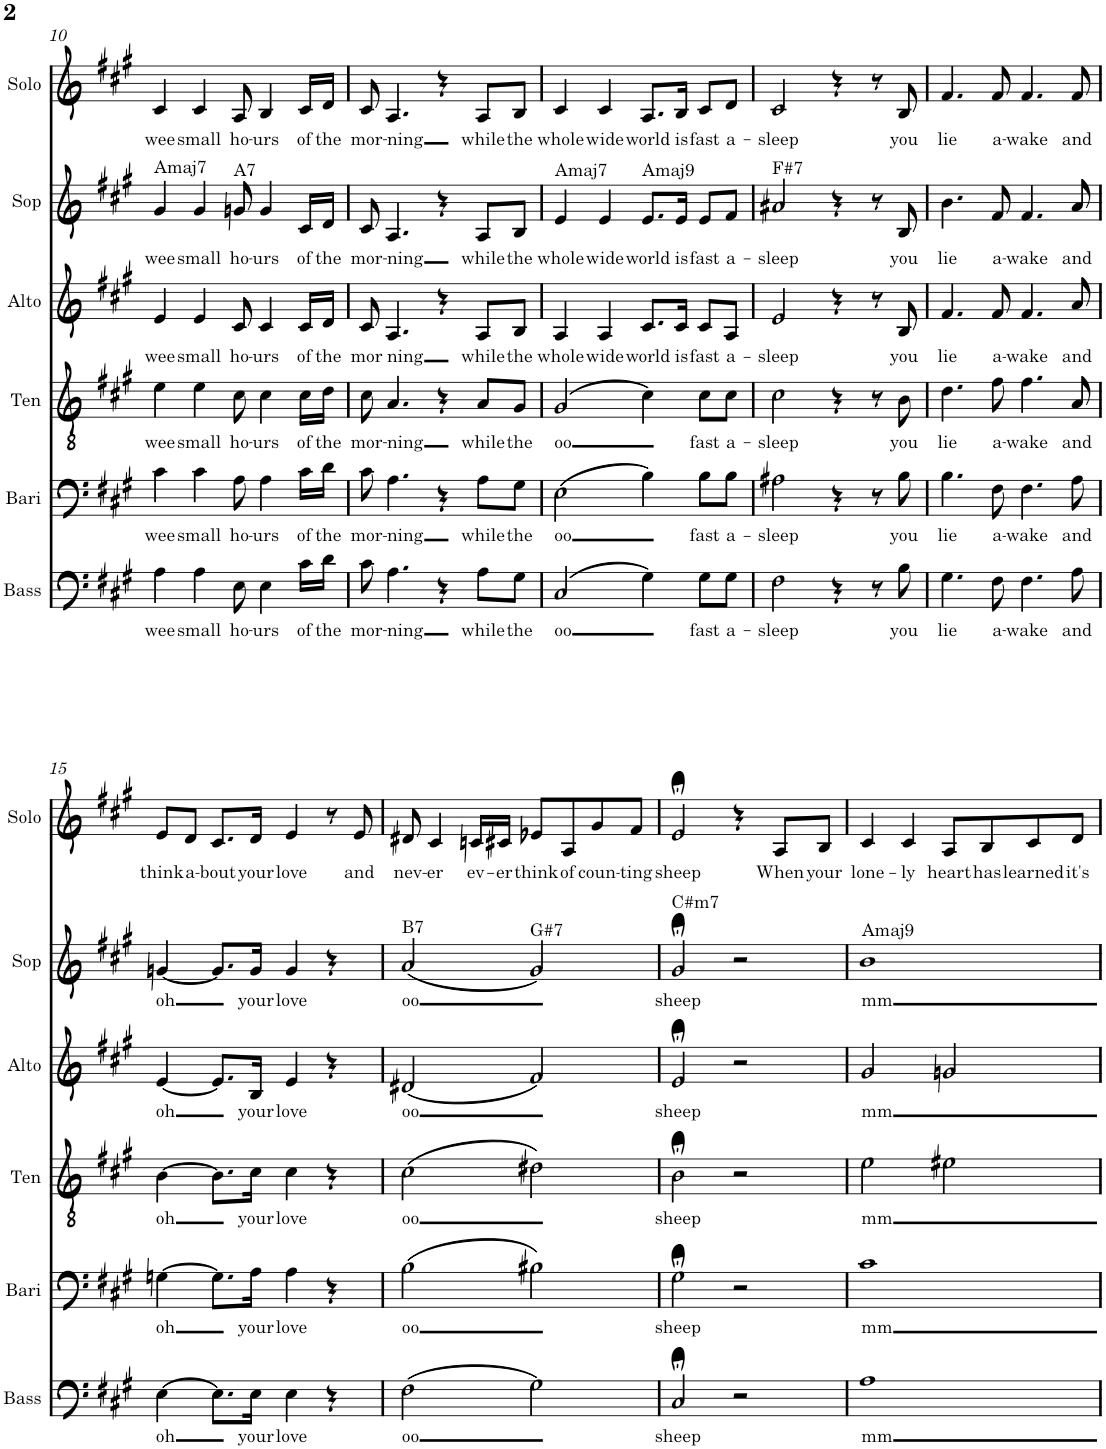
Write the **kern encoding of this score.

**kern	**text	**kern	**text	**kern	**text	**kern	**text	**kern	**text	**kern	**text
*part6	*part6	*part5	*part5	*part4	*part4	*part3	*part3	*part2	*part2	*part1	*part1
*staff6	*staff6	*staff5	*staff5	*staff4	*staff4	*staff3	*staff3	*staff2	*staff2	*staff1	*staff1
*I"Bass	*	*I"Baritone	*	*I"Tenor	*	*I"Alto	*	*I"Soprano	*	*I"Solo	*
*I'Bass	*	*I'Bari	*	*I'Ten	*	*I'Alto	*	*I'Sop	*	*I'Solo	*
!!LO:PB:g=z
*clefF4	*	*clefF4	*	*clefGv2	*	*clefG2	*	*clefG2	*	*clefG2	*
*k[f#c#g#]	*	*k[f#c#g#]	*	*k[f#c#g#]	*	*k[f#c#g#]	*	*k[f#c#g#]	*	*k[f#c#g#]	*
*M4/4	*	*M4/4	*	*M4/4	*	*M4/4	*	*M4/4	*	*M4/4	*
=10	=10	=10	=10	=10	=10	=10	=10	=10	=10	=10	=10
!	!	!	!	!	!	!	!	!LO:TX:a:t=Amaj7	!	!	!
!	!LO:LY:b	!	!LO:LY:b	!	!LO:LY:b	!	!LO:LY:b	!	!LO:LY:b	!	!LO:LY:b
4A\	wee	4c#\	wee	4e\	wee	4e/	wee	4g#/	wee	4c#/	wee
!	!LO:LY:b	!	!LO:LY:b	!	!LO:LY:b	!	!LO:LY:b	!	!LO:LY:b	!	!LO:LY:b
4A\	small	4c#\	small	4e\	small	4e/	small	4g#/	small	4c#/	small
!	!	!	!	!	!	!	!	!LO:TX:a:t=A7	!	!	!
!	!LO:LY:b	!	!LO:LY:b	!	!LO:LY:b	!	!LO:LY:b	!	!LO:LY:b	!	!LO:LY:b
8E\	ho-	8A\	ho-	8c#\	ho-	8c#/	ho-	8gn/	ho-	8A/	ho-
!	!LO:LY:b	!	!LO:LY:b	!	!LO:LY:b	!	!LO:LY:b	!	!LO:LY:b	!	!LO:LY:b
4E\	-urs	4A\	-urs	4c#\	-urs	4c#/	-urs	4g/	-urs	4B/	-urs
!	!LO:LY:b	!	!LO:LY:b	!	!LO:LY:b	!	!LO:LY:b	!	!LO:LY:b	!	!LO:LY:b
16c#\LL	of	16c#\LL	of	16c#\LL	of	16c#/LL	of	16c#/LL	of	16c#/LL	of
!	!LO:LY:b	!	!LO:LY:b	!	!LO:LY:b	!	!LO:LY:b	!	!LO:LY:b	!	!LO:LY:b
16d\JJ	the	16d\JJ	the	16d\JJ	the	16d/JJ	the	16d/JJ	the	16d/JJ	the
=11	=11	=11	=11	=11	=11	=11	=11	=11	=11	=11	=11
!	!LO:LY:b	!	!LO:LY:b	!	!LO:LY:b	!	!LO:LY:b	!	!LO:LY:b	!	!LO:LY:b
8c#\	mor-	8c#\	mor-	8c#\	mor-	8c#/	mor	8c#/	mor-	8c#/	mor-
!	!LO:LY:b	!	!LO:LY:b	!	!LO:LY:b	!	!LO:LY:b	!	!LO:LY:b	!	!LO:LY:b
4.A\	-ning	4.A\	-ning	4.A/	-ning	4.A/	ning	4.A/	-ning	4.A/	-ning
4r	.	4r	.	4r	.	4r	.	4r	.	4r	.
!	!LO:LY:b	!	!LO:LY:b	!	!LO:LY:b	!	!LO:LY:b	!	!LO:LY:b	!	!LO:LY:b
8A\L	while	8A\L	while	8A/L	while	8A/L	while	8A/L	while	8A/L	while
!	!LO:LY:b	!	!LO:LY:b	!	!LO:LY:b	!	!LO:LY:b	!	!LO:LY:b	!	!LO:LY:b
8G#\J	the	8G#\J	the	8G#/J	the	8B/J	the	8B/J	the	8B/J	the
=12	=12	=12	=12	=12	=12	=12	=12	=12	=12	=12	=12
!	!	!	!	!	!	!	!	!LO:TX:a:t=Amaj7	!	!	!
!	!LO:LY:b	!	!LO:LY:b	!	!LO:LY:b	!	!LO:LY:b	!	!LO:LY:b	!	!LO:LY:b
(2C#/	oo	(2E\	oo	(2G#/	oo	4A/	whole	4e/	whole	4c#/	whole
!	!	!	!	!	!	!	!LO:LY:b	!	!LO:LY:b	!	!LO:LY:b
.	.	.	.	.	.	4A/	wide	4e/	wide	4c#/	wide
!	!	!	!	!	!	!	!	!LO:TX:a:t=Amaj9	!	!	!
!	!	!	!	!	!	!	!LO:LY:b	!	!LO:LY:b	!	!LO:LY:b
4G#\)	.	4B\)	.	4c#\)	.	8.c#/L	world	8.e/L	world	8.A/L	world
!	!	!	!	!	!	!	!LO:LY:b	!	!LO:LY:b	!	!LO:LY:b
.	.	.	.	.	.	16c#/Jk	is	16e/Jk	is	16B/Jk	is
!	!LO:LY:b	!	!LO:LY:b	!	!LO:LY:b	!	!LO:LY:b	!	!LO:LY:b	!	!LO:LY:b
8G#\L	fast	8B\L	fast	8c#\L	fast	8c#/L	fast	8e/L	fast	8c#/L	fast
!	!LO:LY:b	!	!LO:LY:b	!	!LO:LY:b	!	!LO:LY:b	!	!LO:LY:b	!	!LO:LY:b
8G#\J	a-	8B\J	a-	8c#\J	a-	8A/J	a-	8f#/J	a-	8d/J	a-
=13	=13	=13	=13	=13	=13	=13	=13	=13	=13	=13	=13
!	!	!	!	!	!	!	!	!LO:TX:a:t=F#7	!	!	!
!	!LO:LY:b	!	!LO:LY:b	!	!LO:LY:b	!	!LO:LY:b	!	!LO:LY:b	!	!LO:LY:b
2F#\	-sleep	2A#X\	-sleep	2c#\	-sleep	2e/	-sleep	2a#X/	-sleep	2c#/	-sleep
4r	.	4r	.	4r	.	4r	.	4r	.	4r	.
8r	.	8r	.	8r	.	8r	.	8r	.	8r	.
!	!LO:LY:b	!	!LO:LY:b	!	!LO:LY:b	!	!LO:LY:b	!	!LO:LY:b	!	!LO:LY:b
8B\	you	8B\	you	8B\	you	8B/	you	8B/	you	8B/	you
=14	=14	=14	=14	=14	=14	=14	=14	=14	=14	=14	=14
!	!LO:LY:b	!	!LO:LY:b	!	!LO:LY:b	!	!LO:LY:b	!	!LO:LY:b	!	!LO:LY:b
4.G#\	lie	4.B\	lie	4.d\	lie	4.f#/	lie	4.b\	lie	4.f#/	lie
!	!LO:LY:b	!	!LO:LY:b	!	!LO:LY:b	!	!LO:LY:b	!	!LO:LY:b	!	!LO:LY:b
8F#\	a-	8F#\	a-	8f#\	a-	8f#/	a-	8f#/	a-	8f#/	a-
!	!LO:LY:b	!	!LO:LY:b	!	!LO:LY:b	!	!LO:LY:b	!	!LO:LY:b	!	!LO:LY:b
4.F#\	-wake	4.F#\	-wake	4.f#\	-wake	4.f#/	-wake	4.f#/	-wake	4.f#/	-wake
!	!LO:LY:b	!	!LO:LY:b	!	!LO:LY:b	!	!LO:LY:b	!	!LO:LY:b	!	!LO:LY:b
8A\	and	8A\	and	8A/	and	8a/	and	8a/	and	8f#/	and
!!LO:LB:g=z
=15	=15	=15	=15	=15	=15	=15	=15	=15	=15	=15	=15
!	!LO:LY:b	!	!LO:LY:b	!	!LO:LY:b	!	!LO:LY:b	!	!LO:LY:b	!	!LO:LY:b
[4E\	oh	[4Gn\	oh	[4B\	oh	[4e/	oh	[4gn/	oh	8e/L	think
!	!	!	!	!	!	!	!	!	!	!	!LO:LY:b
.	.	.	.	.	.	.	.	.	.	8d/J	a-
!	!	!	!	!	!	!	!	!	!	!	!LO:LY:b
8.E\L]	.	8.G\L]	.	8.B\L]	.	8.e/L]	.	8.g/L]	.	8.c#/L	-bout
!	!LO:LY:b	!	!LO:LY:b	!	!LO:LY:b	!	!LO:LY:b	!	!LO:LY:b	!	!LO:LY:b
16E\Jk	your	16A\Jk	your	16c#\Jk	your	16B/Jk	your	16g/Jk	your	16d/Jk	your
!	!LO:LY:b	!	!LO:LY:b	!	!LO:LY:b	!	!LO:LY:b	!	!LO:LY:b	!	!LO:LY:b
4E\	love	4A\	love	4c#\	love	4e/	love	4g/	love	4e/	love
4r	.	4r	.	4r	.	4r	.	4r	.	8r	.
!	!	!	!	!	!	!	!	!	!	!	!LO:LY:b
.	.	.	.	.	.	.	.	.	.	8e/	and
=16	=16	=16	=16	=16	=16	=16	=16	=16	=16	=16	=16
!	!	!	!	!	!	!	!	!LO:TX:a:t=B7	!	!	!
!	!LO:LY:b	!	!LO:LY:b	!	!LO:LY:b	!	!LO:LY:b	!	!LO:LY:b	!	!LO:LY:b
(2F#\	oo	(2B\	oo	(2c#\	oo	(2d#X/	oo	(2a/	oo	8d#X/	nev-
!	!	!	!	!	!	!	!	!	!	!	!LO:LY:b
.	.	.	.	.	.	.	.	.	.	4c#/	-er
!	!	!	!	!	!	!	!	!	!	!	!LO:LY:b
.	.	.	.	.	.	.	.	.	.	16cn/LL	-ev-
!	!	!	!	!	!	!	!	!	!	!	!LO:LY:b
.	.	.	.	.	.	.	.	.	.	16c#X/JJ	-er
!	!	!	!	!	!	!	!	!LO:TX:a:t=G#7	!	!	!
!	!	!	!	!	!	!	!	!	!	!	!LO:LY:b
2G#\)	.	2B#X\)	.	2d#X\)	.	2f#/)	.	2g#/)	.	8e-X/L	think
!	!	!	!	!	!	!	!	!	!	!	!LO:LY:b
.	.	.	.	.	.	.	.	.	.	8A/	of
!	!	!	!	!	!	!	!	!	!	!	!LO:LY:b
.	.	.	.	.	.	.	.	.	.	8g#/	coun-
!	!	!	!	!	!	!	!	!	!	!	!LO:LY:b
.	.	.	.	.	.	.	.	.	.	8f#/J	-ting
=17	=17	=17	=17	=17	=17	=17	=17	=17	=17	=17	=17
!	!	!	!	!	!	!	!	!LO:TX:a:t=C#m7	!	!	!
!	!LO:LY:b	!	!LO:LY:b	!	!LO:LY:b	!	!LO:LY:b	!	!LO:LY:b	!	!LO:LY:b
2C#;</	sheep	2G#;<\	sheep	2B;<\	sheep	2e;</	sheep	2g#;</	sheep	2e;</	sheep
2r	.	2r	.	2r	.	2r	.	2r	.	4r	.
!	!	!	!	!	!	!	!	!	!	!	!LO:LY:b
.	.	.	.	.	.	.	.	.	.	8A/L	When
!	!	!	!	!	!	!	!	!	!	!	!LO:LY:b
.	.	.	.	.	.	.	.	.	.	8B/J	your
=18	=18	=18	=18	=18	=18	=18	=18	=18	=18	=18	=18
!	!	!	!	!	!	!	!	!LO:TX:a:t=Amaj9	!	!	!
!	!LO:LY:b	!	!LO:LY:b	!	!LO:LY:b	!	!LO:LY:b	!	!LO:LY:b	!	!LO:LY:b
1A	mm	1c#	mm	2e\	mm	2g#/	mm	1b	mm	4c#/	lone-
!	!	!	!	!	!	!	!	!	!	!	!LO:LY:b
.	.	.	.	.	.	.	.	.	.	4c#/	-ly
!	!	!	!	!	!	!	!	!	!	!	!LO:LY:b
.	.	.	.	2e#X\	.	2gn/	.	.	.	8A/L	heart
!	!	!	!	!	!	!	!	!	!	!	!LO:LY:b
.	.	.	.	.	.	.	.	.	.	8B/	has
!	!	!	!	!	!	!	!	!	!	!	!LO:LY:b
.	.	.	.	.	.	.	.	.	.	8c#/	learned
!	!	!	!	!	!	!	!	!	!	!	!LO:LY:b
.	.	.	.	.	.	.	.	.	.	8d/J	it's
=	=	=	=	=	=	=	=	=	=	=	=
*-	*-	*-	*-	*-	*-	*-	*-	*-	*-	*-	*-
